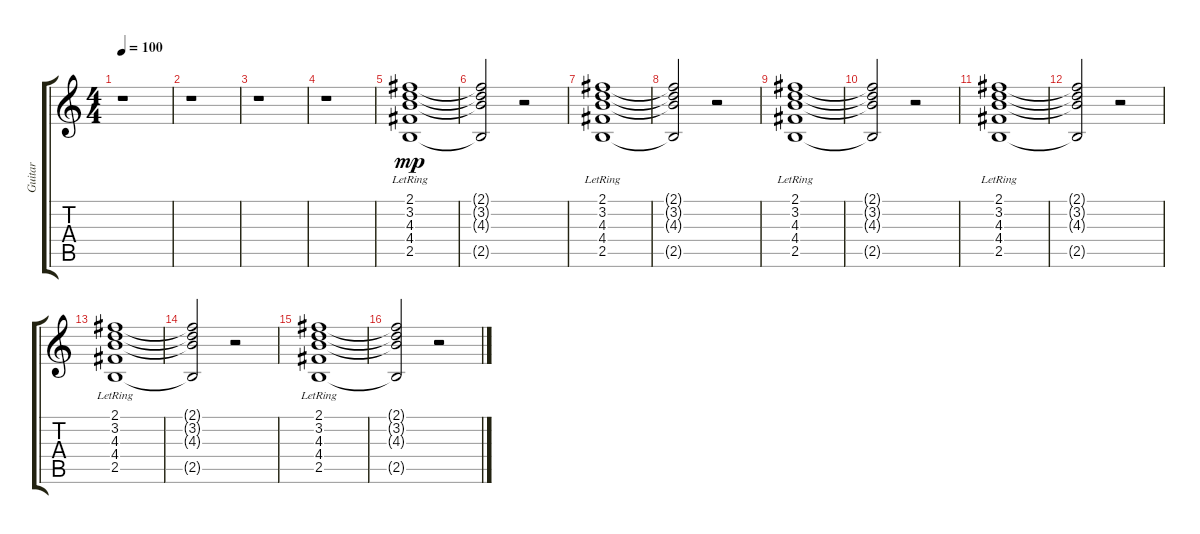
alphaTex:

\track ("Guitar" "Guitar") {instrument distortionguitar}
\staff {score tabs}
\tuning (E4 B3 G3 D3 A2 E2) {hide}
\ts (4 4)
\tempo 100
\clef g2
\ks c
r.1{dy mp} |
r.1 |
r.1 |
r.1 |
(2.1 3.2{lr} 4.3{lr} 4.4 2.5{lr}).1 |
(2.1{t} 3.2{t} 4.3{t} 2.5{t}).2 r.2 |
(2.1 3.2{lr} 4.3{lr} 4.4 2.5{lr}).1 |
(2.1{t} 3.2{t} 4.3{t} 2.5{t}).2 r.2 |
(2.1 3.2{lr} 4.3{lr} 4.4 2.5{lr}).1 |
(2.1{t} 3.2{t} 4.3{t} 2.5{t}).2 r.2 |
(2.1 3.2{lr} 4.3{lr} 4.4 2.5{lr}).1 |
(2.1{t} 3.2{t} 4.3{t} 2.5{t}).2 r.2 |
(2.1 3.2{lr} 4.3{lr} 4.4 2.5{lr}).1 |
(2.1{t} 3.2{t} 4.3{t} 2.5{t}).2 r.2 |
(2.1 3.2{lr} 4.3{lr} 4.4 2.5{lr}).1 |
(2.1{t} 3.2{t} 4.3{t} 2.5{t}).2 r.2
